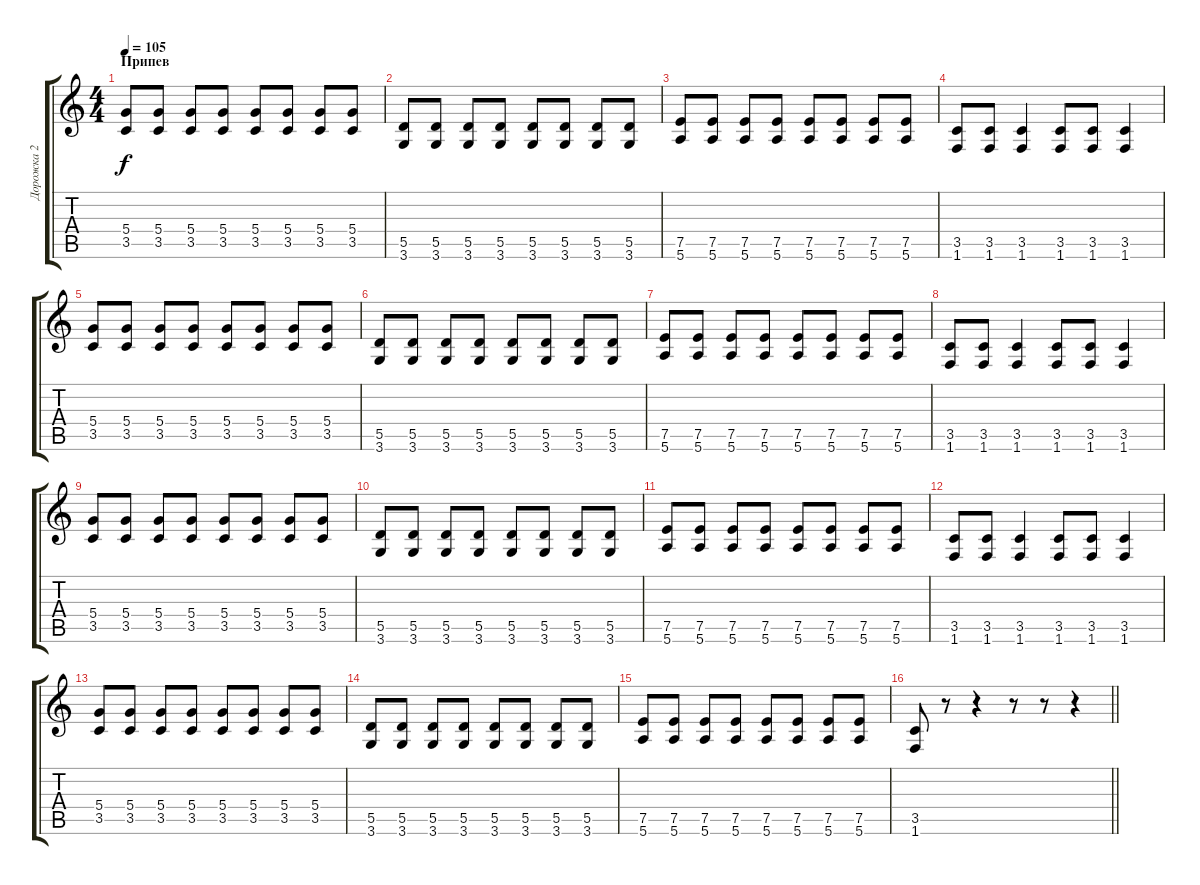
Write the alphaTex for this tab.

\track ("Дорожка 2" "Дорожка 2") {instrument distortionguitar}
\staff {score tabs}
\tuning (E4 B3 G3 D3 A2 E2) {hide}
\ts (4 4)
\section ("" "Припев")
\tempo 105
\clef g2
\ks c
(5.4 3.5).8{dy f instrument distortionguitar} (5.4 3.5).8 (5.4 3.5).8 (5.4 3.5).8 (5.4 3.5).8 (5.4 3.5).8 (5.4 3.5).8 (5.4 3.5).8 |
(5.5 3.6).8 (5.5 3.6).8 (5.5 3.6).8 (5.5 3.6).8 (5.5 3.6).8 (5.5 3.6).8 (5.5 3.6).8 (5.5 3.6).8 |
(7.5 5.6).8 (7.5 5.6).8 (7.5 5.6).8 (7.5 5.6).8 (7.5 5.6).8 (7.5 5.6).8 (7.5 5.6).8 (7.5 5.6).8 |
(3.5 1.6).8 (3.5 1.6).8 (3.5 1.6).4 (3.5 1.6).8 (3.5 1.6).8 (3.5 1.6).4 |
(5.4 3.5).8{instrument distortionguitar} (5.4 3.5).8 (5.4 3.5).8 (5.4 3.5).8 (5.4 3.5).8 (5.4 3.5).8 (5.4 3.5).8 (5.4 3.5).8 |
(5.5 3.6).8 (5.5 3.6).8 (5.5 3.6).8 (5.5 3.6).8 (5.5 3.6).8 (5.5 3.6).8 (5.5 3.6).8 (5.5 3.6).8 |
(7.5 5.6).8 (7.5 5.6).8 (7.5 5.6).8 (7.5 5.6).8 (7.5 5.6).8 (7.5 5.6).8 (7.5 5.6).8 (7.5 5.6).8 |
(3.5 1.6).8 (3.5 1.6).8 (3.5 1.6).4 (3.5 1.6).8 (3.5 1.6).8 (3.5 1.6).4 |
(5.4 3.5).8{instrument distortionguitar} (5.4 3.5).8 (5.4 3.5).8 (5.4 3.5).8 (5.4 3.5).8 (5.4 3.5).8 (5.4 3.5).8 (5.4 3.5).8 |
(5.5 3.6).8 (5.5 3.6).8 (5.5 3.6).8 (5.5 3.6).8 (5.5 3.6).8 (5.5 3.6).8 (5.5 3.6).8 (5.5 3.6).8 |
(7.5 5.6).8 (7.5 5.6).8 (7.5 5.6).8 (7.5 5.6).8 (7.5 5.6).8 (7.5 5.6).8 (7.5 5.6).8 (7.5 5.6).8 |
(3.5 1.6).8 (3.5 1.6).8 (3.5 1.6).4 (3.5 1.6).8 (3.5 1.6).8 (3.5 1.6).4 |
(5.4 3.5).8{instrument distortionguitar} (5.4 3.5).8 (5.4 3.5).8 (5.4 3.5).8 (5.4 3.5).8 (5.4 3.5).8 (5.4 3.5).8 (5.4 3.5).8 |
(5.5 3.6).8 (5.5 3.6).8 (5.5 3.6).8 (5.5 3.6).8 (5.5 3.6).8 (5.5 3.6).8 (5.5 3.6).8 (5.5 3.6).8 |
(7.5 5.6).8 (7.5 5.6).8 (7.5 5.6).8 (7.5 5.6).8 (7.5 5.6).8 (7.5 5.6).8 (7.5 5.6).8 (7.5 5.6).8 |
\barLineRight lightlight
(3.5 1.6).8 r.8 r.4 r.8 r.8 r.4
